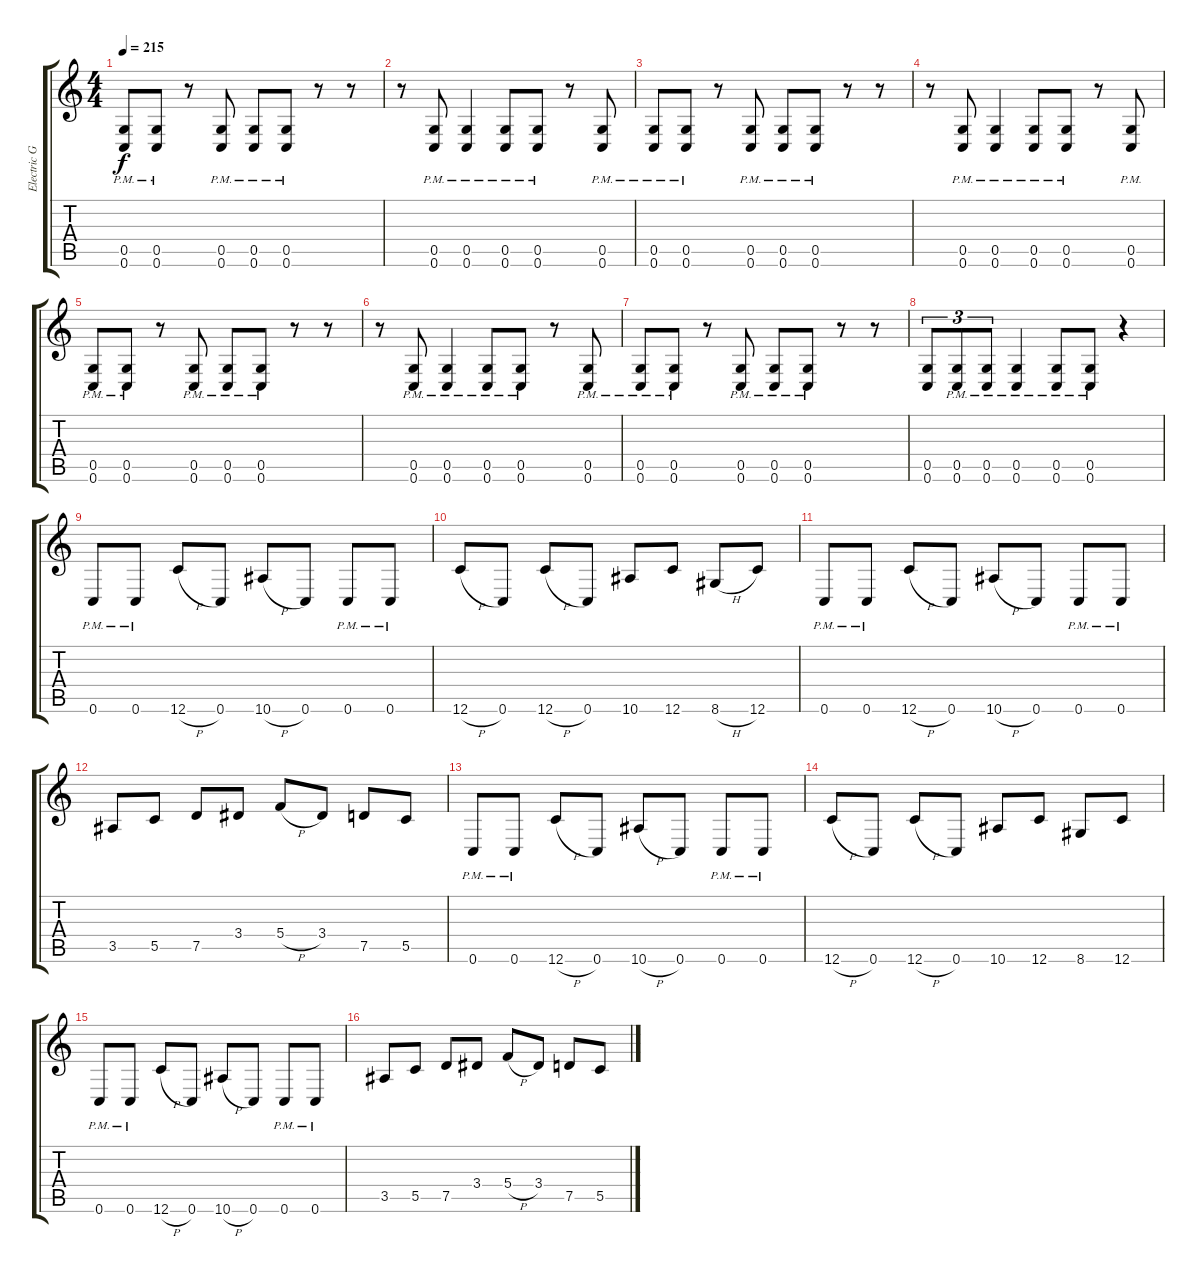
\track ("Electric Guitar" "Electric G") {instrument distortionguitar}
\staff {score tabs}
\tuning (D4 A3 F3 C3 G2 C2) {hide}
\ts (4 4)
\tempo 215
\clef g2
\ks c
(0.5{pm} 0.6{pm}).8{dy f} (0.5{pm} 0.6{pm}).8 r.8 (0.5{pm} 0.6{pm}).8 (0.5{pm} 0.6{pm}).8 (0.5{pm} 0.6{pm}).8 r.8 r.8 |
r.8 (0.5{pm} 0.6{pm}).8 (0.5{pm} 0.6{pm}).4 (0.5{pm} 0.6{pm}).8 (0.5{pm} 0.6{pm}).8 r.8 (0.5{pm} 0.6{pm}).8 |
(0.5{pm} 0.6{pm}).8 (0.5{pm} 0.6{pm}).8 r.8 (0.5{pm} 0.6{pm}).8 (0.5{pm} 0.6{pm}).8 (0.5{pm} 0.6{pm}).8 r.8 r.8 |
r.8 (0.5{pm} 0.6{pm}).8 (0.5{pm} 0.6{pm}).4 (0.5{pm} 0.6{pm}).8 (0.5{pm} 0.6{pm}).8 r.8 (0.5{pm} 0.6{pm}).8 |
(0.5{pm} 0.6{pm}).8 (0.5{pm} 0.6{pm}).8 r.8 (0.5{pm} 0.6{pm}).8 (0.5{pm} 0.6{pm}).8 (0.5{pm} 0.6{pm}).8 r.8 r.8 |
r.8 (0.5{pm} 0.6{pm}).8 (0.5{pm} 0.6{pm}).4 (0.5{pm} 0.6{pm}).8 (0.5{pm} 0.6{pm}).8 r.8 (0.5{pm} 0.6{pm}).8 |
(0.5{pm} 0.6{pm}).8 (0.5{pm} 0.6{pm}).8 r.8 (0.5{pm} 0.6{pm}).8 (0.5{pm} 0.6{pm}).8 (0.5{pm} 0.6{pm}).8 r.8 r.8 |
(0.5 0.6).8{tu (3 2)} (0.5{pm} 0.6{pm}).8{tu (3 2)} (0.5{pm} 0.6{pm}).8{tu (3 2)} (0.5{pm} 0.6{pm}).4 (0.5{pm} 0.6{pm}).8 (0.5{pm} 0.6{pm}).8 r.4 |
0.6{pm}.8 0.6{pm}.8 12.6{h}.8 0.6.8 10.6{h}.8 0.6.8 0.6{pm}.8 0.6{pm}.8 |
12.6{h}.8 0.6.8 12.6{h}.8 0.6.8 10.6.8 12.6.8 8.6{h}.8 12.6.8 |
0.6{pm}.8 0.6{pm}.8 12.6{h}.8 0.6.8 10.6{h}.8 0.6.8 0.6{pm}.8 0.6{pm}.8 |
3.5.8 5.5.8 7.5.8 3.4.8 5.4{h}.8 3.4.8 7.5.8 5.5.8 |
0.6{pm}.8 0.6{pm}.8 12.6{h}.8 0.6.8 10.6{h}.8 0.6.8 0.6{pm}.8 0.6{pm}.8 |
12.6{h}.8 0.6.8 12.6{h}.8 0.6.8 10.6.8 12.6.8 8.6.8 12.6.8 |
0.6{pm}.8 0.6{pm}.8 12.6{h}.8 0.6.8 10.6{h}.8 0.6.8 0.6{pm}.8 0.6{pm}.8 |
3.5.8 5.5.8 7.5.8 3.4.8 5.4{h}.8 3.4.8 7.5.8 5.5.8
